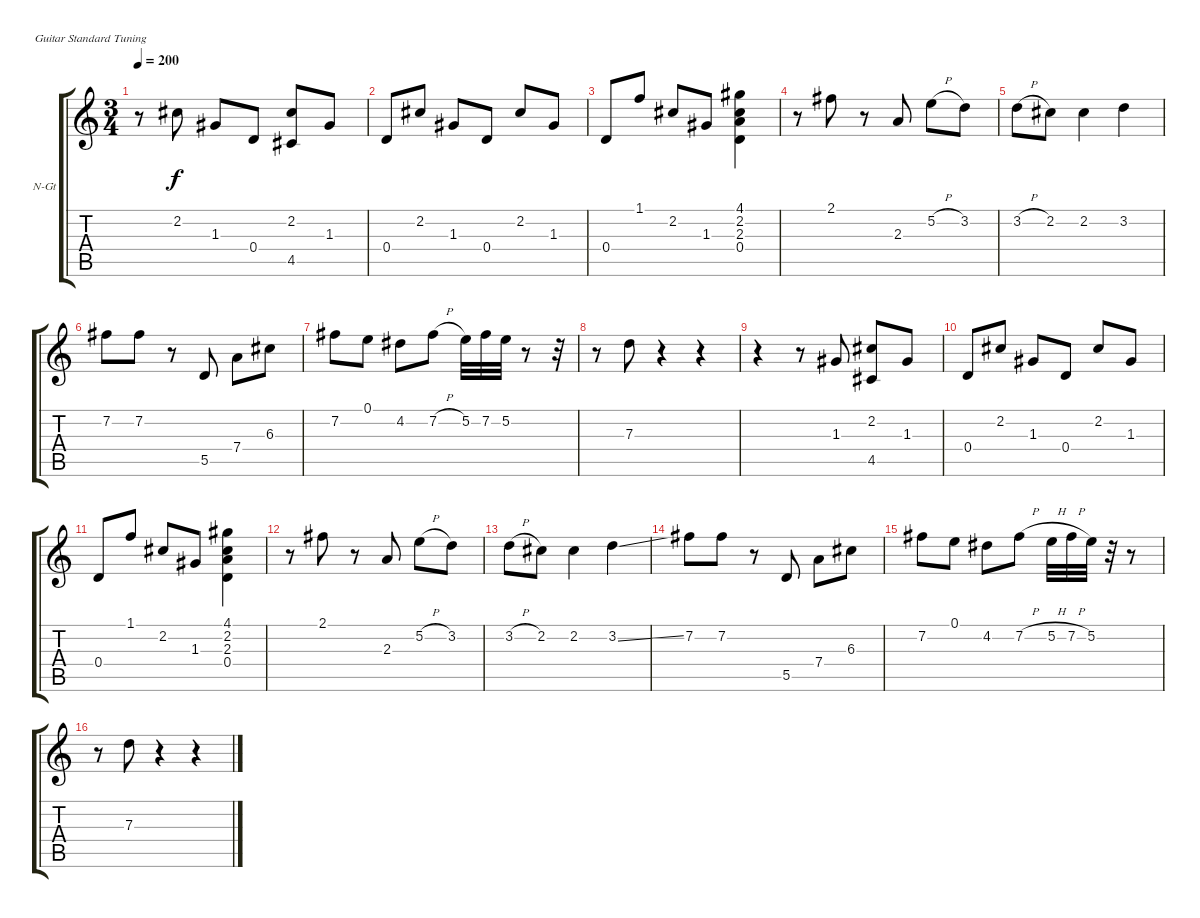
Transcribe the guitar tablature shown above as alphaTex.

\bracketExtendMode groupsimilarinstruments
\firstSystemTrackNameOrientation horizontal
\otherSystemsTrackNameOrientation horizontal
\track ("Piste 1" "N-Gt") {instrument acousticguitarnylon}
\staff {score tabs}
\tuning (E4 B3 G3 D3 A2 E2)
\ts (3 4)
\tempo 200
\clef g2
\ks c
r.8{dy f instrument acousticguitarnylon} 2.2.8 1.3.8 0.4.8 (2.2 4.5).8 1.3.8 |
0.4.8 2.2.8 1.3.8 0.4.8 2.2.8 1.3.8 |
0.4.8 1.1.8 2.2.8 1.3.8 (4.1 2.2 2.3 0.4).4 |
r.8 2.1.8 r.8 2.3.8 5.2{h}.8 3.2.8 |
3.2{h}.8 2.2.8 2.2.4 3.2.4 |
7.2.8 7.2.8 r.8 5.5.8 7.4.8 6.3.8 |
7.2.8 0.1.8 4.2.8 7.2{h}.8 5.2.32 7.2.32 5.2.32 r.8 r.32 |
r.8 7.3.8 r.4 r.4 |
r.4 r.8 1.3.8 (2.2 4.5).8 1.3.8 |
0.4.8 2.2.8 1.3.8 0.4.8 2.2.8 1.3.8 |
0.4.8 1.1.8 2.2.8 1.3.8 (4.1 2.2 2.3 0.4).4 |
r.8 2.1.8 r.8 2.3.8 5.2{h}.8 3.2.8 |
3.2{h}.8 2.2.8 2.2.4 3.2{ss}.4 |
7.2.8 7.2.8 r.8 5.5.8 7.4.8 6.3.8 |
7.2.8 0.1.8 4.2.8 7.2{h}.8 5.2{h}.32 7.2{h}.32 5.2.32 r.32 r.8 |
r.8 7.3.8 r.4 r.4
